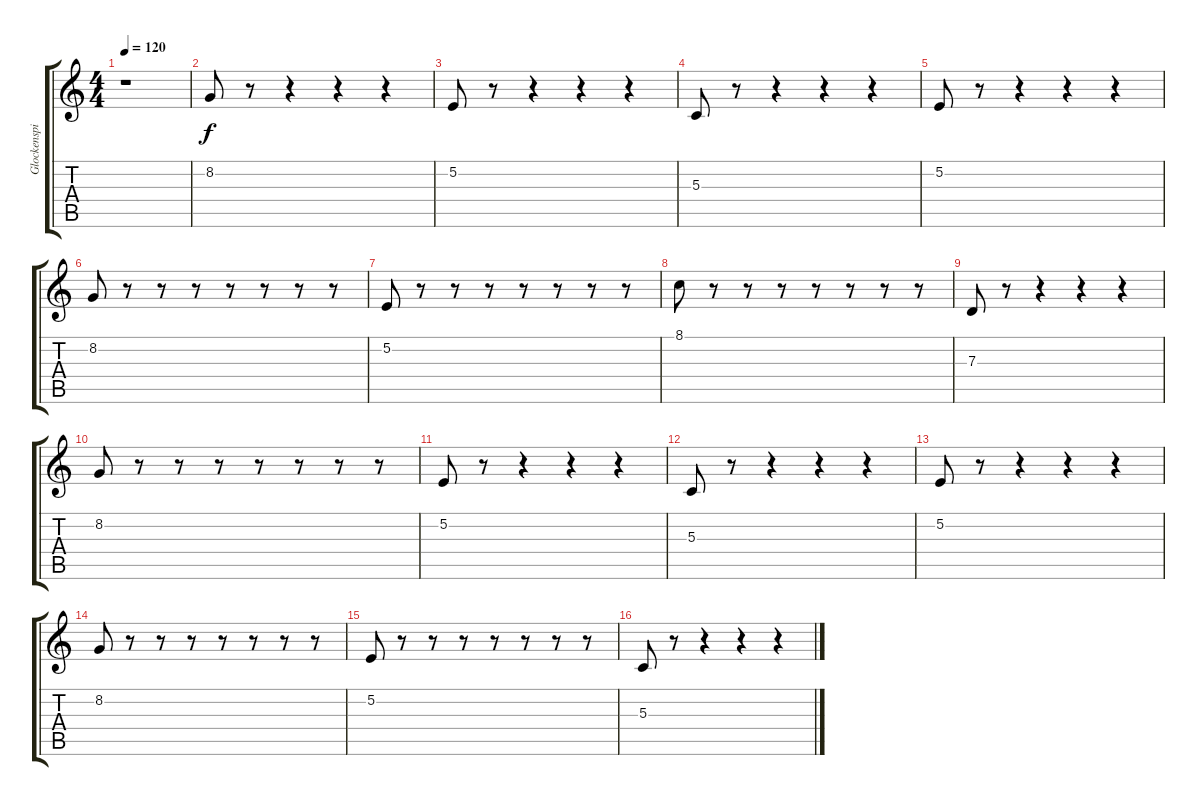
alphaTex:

\track ("Glockenspiel" "Glockenspi") {instrument glockenspiel}
\staff {score tabs}
\tuning (E4 B3 G3 D3 A2 E2) {hide}
\ts (4 4)
\tempo 120
\clef g2
\ks c
r.1{dy f instrument glockenspiel} |
8.2.8 r.8 r.4 r.4 r.4 |
5.2.8 r.8 r.4 r.4 r.4 |
5.3.8 r.8 r.4 r.4 r.4 |
5.2.8 r.8 r.4 r.4 r.4 |
8.2.8 r.8 r.8 r.8 r.8 r.8 r.8 r.8 |
5.2.8 r.8 r.8 r.8 r.8 r.8 r.8 r.8 |
8.1.8 r.8 r.8 r.8 r.8 r.8 r.8 r.8 |
7.3.8 r.8 r.4 r.4 r.4 |
8.2.8 r.8 r.8 r.8 r.8 r.8 r.8 r.8 |
5.2.8 r.8 r.4 r.4 r.4 |
5.3.8 r.8 r.4 r.4 r.4 |
5.2.8 r.8 r.4 r.4 r.4 |
8.2.8 r.8 r.8 r.8 r.8 r.8 r.8 r.8 |
5.2.8 r.8 r.8 r.8 r.8 r.8 r.8 r.8 |
5.3.8 r.8 r.4 r.4 r.4
